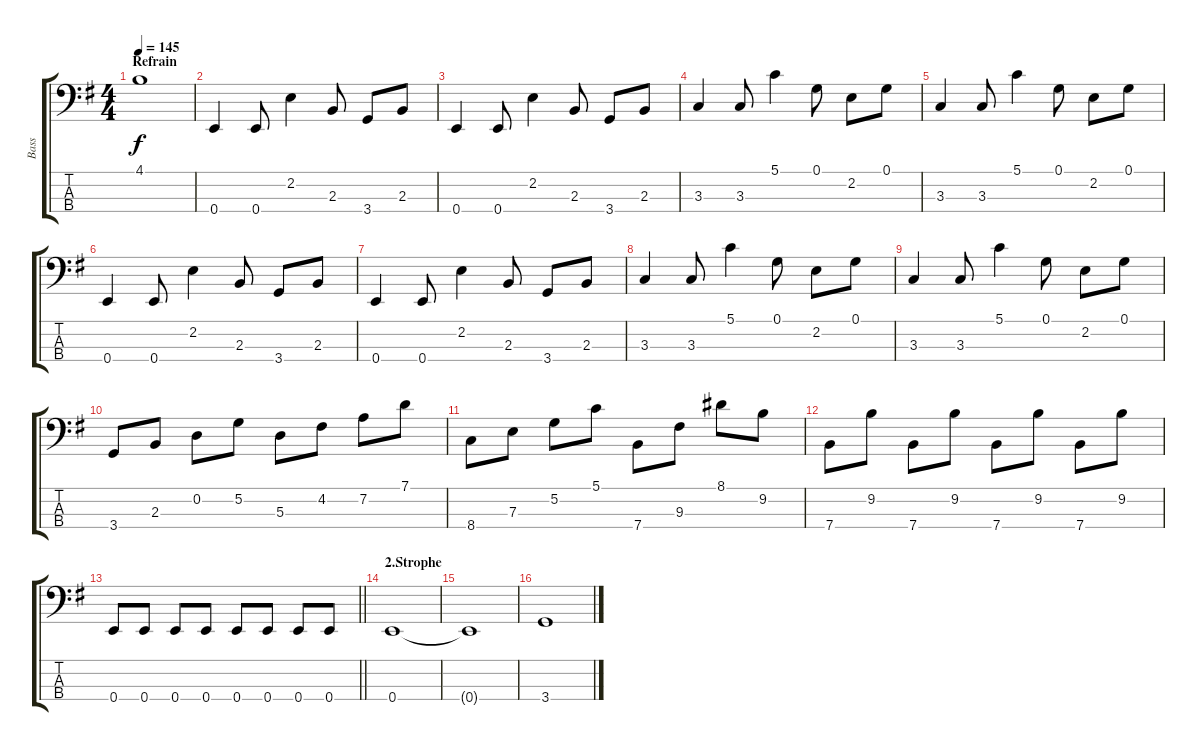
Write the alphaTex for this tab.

\track ("Bass" "Bass") {instrument electricbassfinger}
\staff {score tabs}
\tuning (G2 D2 A1 E1) {hide}
\ts (4 4)
\section ("" "Refrain")
\tempo 145
\clef f4
\ks eminor
4.1.1{dy f} |
0.4.4 0.4.8 2.2.4 2.3.8 3.4.8 2.3.8 |
0.4.4 0.4.8 2.2.4 2.3.8 3.4.8 2.3.8 |
3.3.4 3.3.8 5.1.4 0.1.8 2.2.8 0.1.8 |
3.3.4 3.3.8 5.1.4 0.1.8 2.2.8 0.1.8 |
0.4.4 0.4.8 2.2.4 2.3.8 3.4.8 2.3.8 |
0.4.4 0.4.8 2.2.4 2.3.8 3.4.8 2.3.8 |
3.3.4 3.3.8 5.1.4 0.1.8 2.2.8 0.1.8 |
3.3.4 3.3.8 5.1.4 0.1.8 2.2.8 0.1.8 |
3.4.8 2.3.8 0.2.8 5.2.8 5.3.8 4.2.8 7.2.8 7.1.8 |
8.4.8 7.3.8 5.2.8 5.1.8 7.4.8 9.3.8 8.1.8 9.2.8 |
7.4.8 9.2.8 7.4.8 9.2.8 7.4.8 9.2.8 7.4.8 9.2.8 |
\barLineRight lightlight
0.4.8 0.4.8 0.4.8 0.4.8 0.4.8 0.4.8 0.4.8 0.4.8 |
\section ("" "2.Strophe")
0.4.1 |
0.4{t}.1 |
3.4.1
